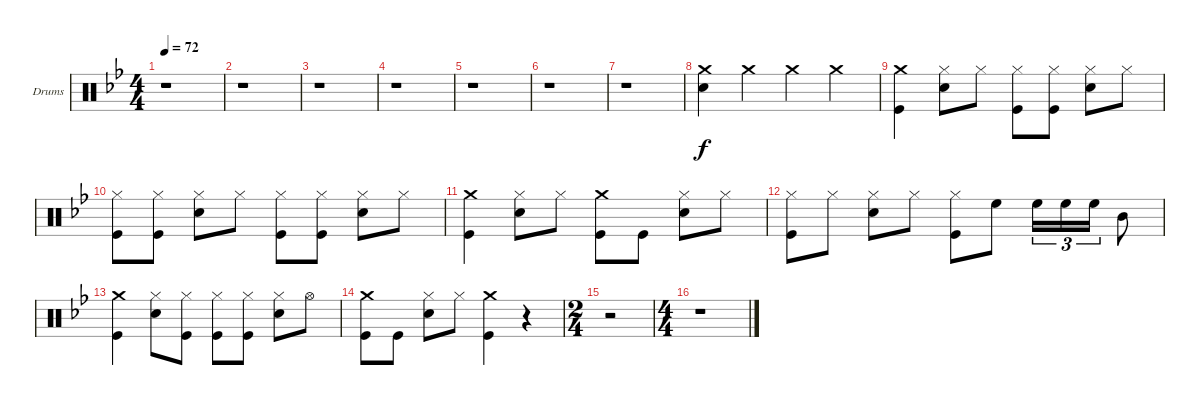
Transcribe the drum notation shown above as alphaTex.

\bracketExtendMode groupsimilarinstruments
\firstSystemTrackNameOrientation horizontal
\otherSystemsTrackNameOrientation horizontal
\track ("Drumkit" "Drums") {instrument percussion}
\staff {score}
\articulation defaults
\ts (4 4)
\tempo 72
\clef neutral
\ks bb
r.1{dy f} |
r.1 |
r.1 |
r.1 |
r.1 |
r.1 |
r.1 |
("Crash medium (hit)" "Snare (hit) 2").4 "Crash medium (hit)".4 "Crash medium (hit)".4 "Crash medium (hit)".4 |
("Crash medium (hit)" "Kick (hit)").4 ("Hi-Hat (closed)" "Snare (hit) 2").8 "Hi-Hat (closed)".8 ("Hi-Hat (closed)" "Kick (hit)").8 ("Hi-Hat (closed)" "Kick (hit)").8 ("Hi-Hat (closed)" "Snare (hit) 2").8 "Hi-Hat (closed)".8 |
("Hi-Hat (closed)" "Kick (hit)").8 ("Hi-Hat (closed)" "Kick (hit)").8 ("Hi-Hat (closed)" "Snare (hit) 2").8 "Hi-Hat (closed)".8 ("Hi-Hat (closed)" "Kick (hit)").8 ("Hi-Hat (closed)" "Kick (hit)").8 ("Hi-Hat (closed)" "Snare (hit) 2").8 "Hi-Hat (closed)".8 |
("Crash medium (hit)" "Kick (hit)").4 ("Hi-Hat (closed)" "Snare (hit) 2").8 "Hi-Hat (closed)".8 ("Crash medium (hit)" "Kick (hit)").8 "Kick (hit)".8 ("Hi-Hat (closed)" "Snare (hit) 2").8 "Hi-Hat (closed)".8 |
("Hi-Hat (closed)" "Kick (hit)").8 "Hi-Hat (closed)".8 ("Hi-Hat (closed)" "Snare (hit) 2").8 "Hi-Hat (closed)".8 ("Hi-Hat (closed)" "Kick (hit)").8 "High Floor Tom (hit)".8 "High Floor Tom (hit)".16{tu (3 2)} "High Floor Tom (hit)".16{tu (3 2)} "High Floor Tom (hit)".16{tu (3 2)} "Mid Tom (hit)".8 |
("Crash medium (hit)" "Kick (hit)").4 ("Hi-Hat (closed)" "Snare (hit) 2").8 ("Hi-Hat (closed)" "Kick (hit)").8 ("Hi-Hat (closed)" "Kick (hit)").8 ("Hi-Hat (closed)" "Kick (hit)").8 ("Hi-Hat (closed)" "Snare (hit) 2").8 "Hi-Hat (open)".8 |
("Crash medium (hit)" "Kick (hit)").8 "Kick (hit)".8 ("Hi-Hat (closed)" "Snare (hit) 2").8 "Hi-Hat (closed)".8 ("Crash medium (hit)" "Kick (hit)").4 r.4 |
\ts (2 4)
r.2 |
\ts (4 4)
r.1
